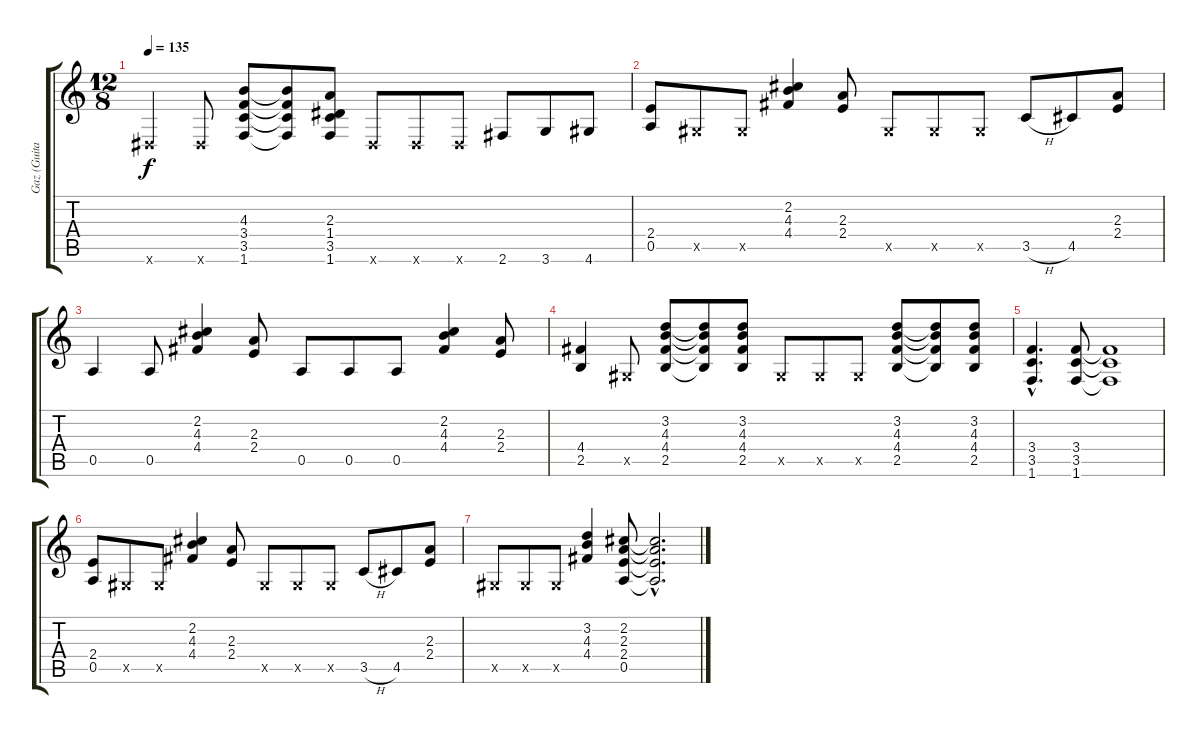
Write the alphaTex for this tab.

\track ("Gaz (Guitar)" "Gaz (Guita") {instrument distortionguitar}
\staff {score tabs}
\tuning (E4 B3 G3 D3 A2 E2) {hide}
\ts (12 8)
\tempo 135
\clef g2
\ks c
-1.6{x}.4{dy f} -1.6{x}.8 (4.3 3.4 3.5 1.6).8 (4.3{t} 3.4{t} 3.5{t} 1.6{t}).8 (2.3 1.4 3.5 1.6).8 -1.6{x}.8 -1.6{x}.8 -1.6{x}.8 2.6.8 3.6.8 4.6.8 |
(2.4 0.5).8 -1.5{x}.8 -1.5{x}.8 (2.2 4.3 4.4).4 (2.3 2.4).8 -1.5{x}.8 -1.5{x}.8 -1.5{x}.8 3.5{h}.8 4.5.8 (2.3 2.4).8 |
0.5.4 0.5.8 (2.2 4.3 4.4).4 (2.3 2.4).8 0.5.8 0.5.8 0.5.8 (2.2 4.3 4.4).4 (2.3 2.4).8 |
(4.4 2.5).4 -1.5{x}.8 (3.2 4.3 4.4 2.5).8 (3.2{t} 4.3{t} 4.4{t} 2.5{t}).8 (3.2 4.3 4.4 2.5).8 -1.5{x}.8 -1.5{x}.8 -1.5{x}.8 (3.2 4.3 4.4 2.5).8 (3.2{t} 4.3{t} 4.4{t} 2.5{t}).8 (3.2 4.3 4.4 2.5).8 |
(3.4{hac} 3.5{hac} 1.6{hac}).4{d} (3.4 3.5 1.6).8 (3.4{t} 3.5{t} 1.6{t}).1 |
(2.4 0.5).8 -1.5{x}.8 -1.5{x}.8 (2.2 4.3 4.4).4 (2.3 2.4).8 -1.5{x}.8 -1.5{x}.8 -1.5{x}.8 3.5{h}.8 4.5.8 (2.3 2.4).8 |
-1.5{x}.8 -1.5{x}.8 -1.5{x}.8 (3.2 4.3 4.4).4 (2.2 2.3 2.4 0.5).8 (2.2{hac t} 2.3{hac t} 2.4{hac t} 0.5{hac t}).2{d}
